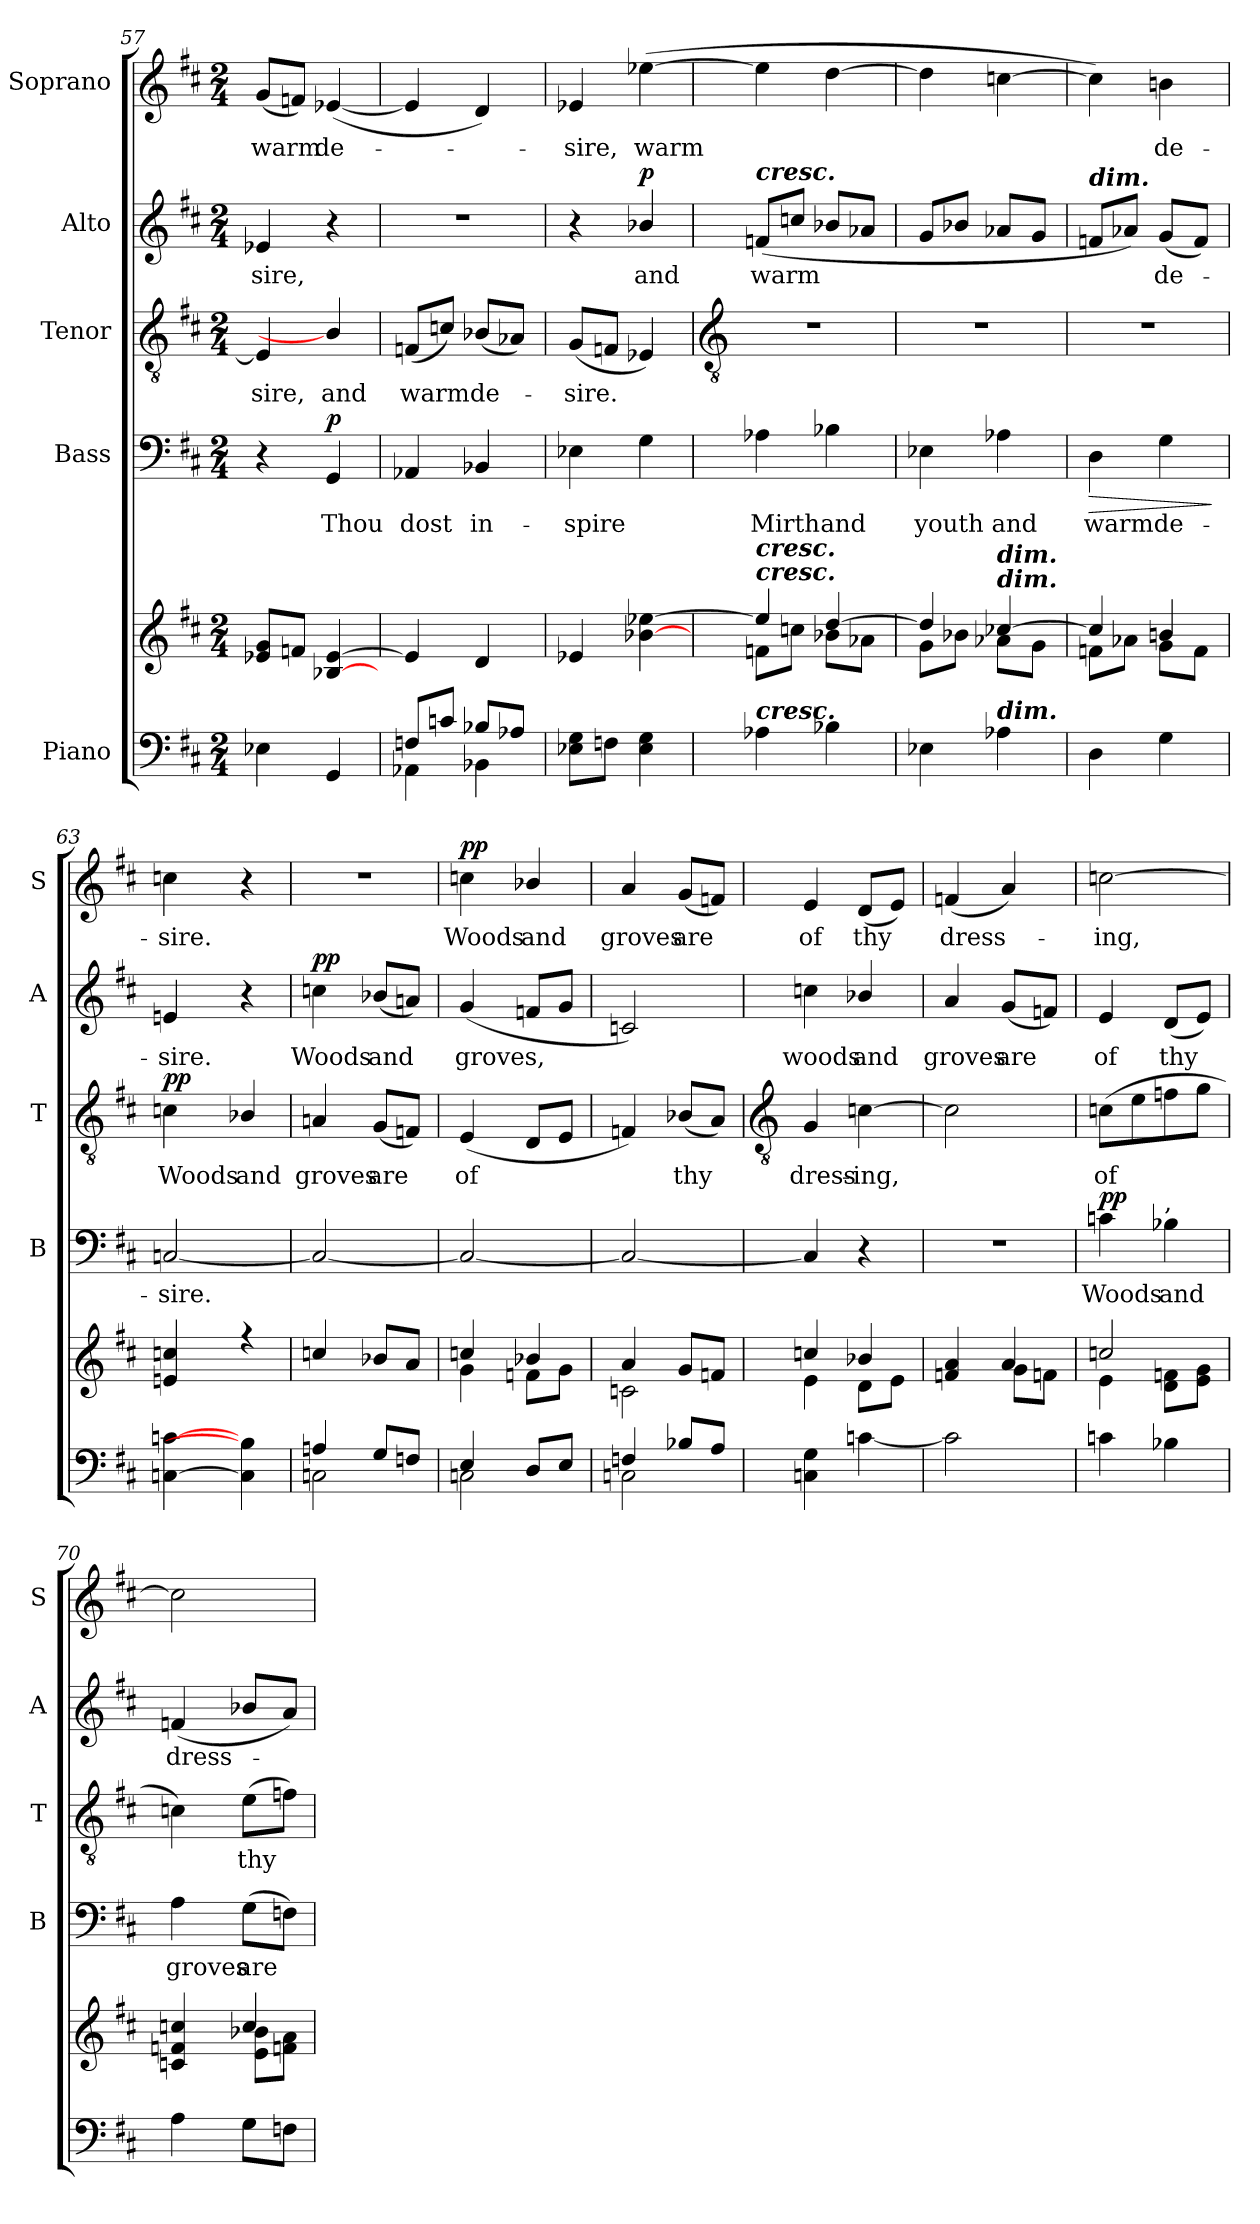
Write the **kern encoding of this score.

**kern	**kern	**kern	**text	**dynam	**kern	**text	**dynam	**kern	**text	**dynam	**kern	**text	**dynam
*part5	*part5	*part4	*part4	*part4	*part3	*part3	*part3	*part2	*part2	*part2	*part1	*part1	*part1
*staff6	*staff5	*staff4	*staff4	*staff4	*staff3	*staff3	*staff3	*staff2	*staff2	*staff2	*staff1	*staff1	*staff1
*I"Piano	*	*I"Bass	*	*	*I"Tenor	*	*	*I"Alto	*	*	*I"Soprano	*	*
*	*	*I'B	*	*	*I'T	*	*	*I'A	*	*	*I'S	*	*
*clefF4	*clefG2	*clefF4	*	*	*clefGv2	*	*	*clefG2	*	*	*clefG2	*	*
*k[f#c#]	*k[f#c#]	*k[f#c#]	*	*	*k[f#c#]	*	*	*k[f#c#]	*	*	*k[f#c#]	*	*
*D:	*D:	*D:	*	*	*D:	*	*	*D:	*	*	*D:	*	*
*M2/4	*M2/4	*M2/4	*	*	*M2/4	*	*	*M2/4	*	*	*M2/4	*	*
=57	=57	=57	=57	=57	=57	=57	=57	=57	=57	=57	=57	=57	=57
*^	*^	*	*	*	*	*	*	*	*	*	*	*	*
!	!	!	!LO:N:vis=1	!	!	!	!	!LO:LY:b	!	!	!LO:LY:b	!	!	!LO:LY:b	!
4E-X\	2ryy	8e-X 8gL	2ryy	4r	.	.	4E-]	-sire,	.	4e-X	sire,	.	(<8gL	warm	.
.	.	8fnJ	.	.	.	.	.	.	.	.	.	.	8fnJ)	.	.
!	!	!	!	!	!LO:LY:b	!LO:DY:b	!	!LO:LY:b	!	!	!	!	!	!LO:LY:b	!
4GG	.	[4B-X [4e-	.	4GG	Thou	p	4B-/]	and	.	4r	.	.	(<[4e-X	de-	.
=58	=58	=58	=58	=58	=58	=58	=58	=58	=58	=58	=58	=58	=58	=58	=58
!	!	!	!LO:N:vis=1	!	!LO:LY:b	!	!	!LO:LY:b	!	!LO:N:vis=1	!	!	!	!	!
8Fn/L	4AA-X\	4e-]	2ryy	4AA-X	dost	.	(<8FnL	warm	.	2r	.	.	4e-]	.	.
8cn/J	.	.	.	.	.	.	8cnJ)	.	.	.	.	.	.	.	.
!	!	!	!	!	!LO:LY:b	!	!	!LO:LY:b	!	!	!	!	!	!	!
8B-X/L	4BB-X\	4d	.	4BB-X	in-	.	(<8B-XL	de-	.	.	.	.	4d)	.	.
8A-X/J	.	.	.	.	.	.	8A-XJ)	.	.	.	.	.	.	.	.
=59	=59	=59	=59	=59	=59	=59	=59	=59	=59	=59	=59	=59	=59	=59	=59
!	!	!	!LO:N:vis=1	!	!LO:LY:b	!	!	!LO:LY:b	!	!	!	!	!	!LO:LY:b	!
8E-X\ 8G\L	2ryy	4e-X	2ryy	4E-X	-spire	.	(<8GL	sire.	.	4r	.	.	4e-X	sire,	.
8Fn\J	.	.	.	.	.	.	8FnJ	.	.	.	.	.	.	.	.
!	!	!	!	!	!	!	!	!	!	!	!LO:LY:b	!LO:DY:b	!	!LO:LY:b	!
4E-\ 4G\	.	[4b-X\ [4ee-X\	.	4G	.	.	4E-X)	.	.	4b-X/	and	p	(>[4ee-X	warm	.
!!LO:LB:g=z
=60	=60	=60	=60	=60	=60	=60	=60	=60	=60	=60	=60	=60	=60	=60	=60
*	*	*	*	*	*	*	*clefGv2	*	*	*	*	*	*	*	*
!	!	!	!	!	!	!	!	!	!	!LO:TX:a:Bi:t=cresc.	!	!	!	!	!
!	!	!LO:TX:a:Bi:t=cresc.	!	!	!	!	!	!	!	!	!	!	!	!	!
!	!	!LO:TX:a:Bi:t=cresc.	!	!	!	!	!	!	!	!	!	!	!	!	!
!LO:TX:a:Bi:t=cresc.	!	!	!	!	!	!	!	!	!	!	!	!	!	!	!
!	!	!	!	!	!LO:LY:b	!	!LO:N:vis=1	!	!	!	!LO:LY:b	!	!	!	!
4A-X\	2ryy	4ee-/]	8fn\L	4A-X	Mirth	.	2r	.	.	(<8fnL	warm	.	4ee-]	.	.
.	.	.	8ccn\J	.	.	.	.	.	.	8ccnJ	.	.	.	.	.
!	!	!	!	!	!LO:LY:b	!	!	!	!	!	!	!	!	!	!
4B-X\	.	[4dd/	8b-X\L	4B-X	and	.	.	.	.	8b-XL	.	.	[4dd	.	.
.	.	.	8a-X\J	.	.	.	.	.	.	8a-XJ	.	.	.	.	.
=61	=61	=61	=61	=61	=61	=61	=61	=61	=61	=61	=61	=61	=61	=61	=61
!	!	!	!	!	!LO:LY:b	!	!LO:N:vis=1	!	!	!	!	!	!	!	!
4E-X\	2ryy	4dd/]	8g\L	4E-X	youth	.	2r	.	.	8gL	.	.	4dd]	.	.
.	.	.	8b-X\J	.	.	.	.	.	.	8b-XJ	.	.	.	.	.
!	!	!LO:TX:a:Bi:t=dim.	!	!	!	!	!	!	!	!	!	!	!	!	!
!	!	!LO:TX:a:Bi:t=dim.	!	!	!	!	!	!	!	!	!	!	!	!	!
!LO:TX:a:Bi:t=dim.	!	!	!	!	!	!	!	!	!	!	!	!	!	!	!
!	!	!	!	!	!LO:LY:b	!	!	!	!	!	!	!	!	!	!
4A-X\	.	[4cc-X/	8a-X\L	4A-X	and	.	.	.	.	8a-XL	.	.	[4ccn	.	.
.	.	.	8g\J	.	.	.	.	.	.	8gJ	.	.	.	.	.
=62	=62	=62	=62	=62	=62	=62	=62	=62	=62	=62	=62	=62	=62	=62	=62
!	!	!	!	!	!	!	!	!	!	!LO:TX:a:Bi:t=dim.	!	!	!	!	!
!	!	!	!	!	!LO:LY:b	!LO:HP:b	!LO:N:vis=1	!	!	!	!	!	!	!	!
4D\	2ryy	4cc-/]	8fn\L	4D	warm	>	2r	.	.	8fnL	.	.	4cc])	.	.
.	.	.	8a-X\J	.	.	.	.	.	.	8a-XJ)	.	.	.	.	.
!	!	!	!	!	!LO:LY:b	!	!	!	!	!	!LO:LY:b	!	!	!LO:LY:b	!
4G\	.	4bn/	8g\L	4G	de-	.	.	.	.	(<8gL	de-	.	4bn	de-	.
.	.	.	8f\J	.	.	.	.	.	.	8fJ)	.	.	.	.	.
*v	*v	*	*	*	*	*	*	*	*	*	*	*	*	*	*
*	*v	*v	*	*	*	*	*	*	*	*	*	*	*	*
.	.	.	.	]	.	.	.	.	.	.	.	.	.
=63	=63	=63	=63	=63	=63	=63	=63	=63	=63	=63	=63	=63	=63
*^	*^	*	*	*	*	*	*	*	*	*	*	*	*
!	!	!	!	!	!LO:LY:b	!	!	!LO:LY:b	!LO:DY:b	!	!LO:LY:b	!	!	!LO:LY:b	!
[4Cn\ [4cn\	2ryy	4en/ 4ccn/	2ryy	[2Cn	-sire.	.	4cn	Woods	pp	4en	sire.	.	4ccn	-sire.	.
!	!	!	!	!	!	!	!	!LO:LY:b	!	!	!	!	!	!	!
4C\] 4B-\]	.	4r	.	.	.	.	4B-X/	and	.	4r	.	.	4r	.	.
=64	=64	=64	=64	=64	=64	=64	=64	=64	=64	=64	=64	=64	=64	=64	=64
!	!	!	!	!	!	!	!	!LO:LY:b	!	!	!LO:LY:b	!LO:DY:b	!LO:N:vis=1	!	!
4An/	2Cn\	4ccn/	2ryy	2C_	.	.	4An	groves	.	4ccn	Woods	pp	2r	.	.
!	!	!	!	!	!	!	!	!LO:LY:b	!	!	!LO:LY:b	!	!	!	!
8G/L	.	8b-X/L	.	.	.	.	(<8GL	are	.	(<8b-XL	and	.	.	.	.
8Fn/J	.	8a/J	.	.	.	.	8FnJ)	.	.	8anJ)	.	.	.	.	.
=65	=65	=65	=65	=65	=65	=65	=65	=65	=65	=65	=65	=65	=65	=65	=65
!	!	!	!	!	!	!	!	!LO:LY:b	!	!	!LO:LY:b	!	!	!LO:LY:b	!LO:DY:b
4E/	2Cn\	4ccn/	4g\	2C_	.	.	(<4E	of	.	(<4g	groves,	.	4ccn	Woods	pp
!	!	!	!	!	!	!	!	!	!	!	!	!	!	!LO:LY:b	!
8D/L	.	4b-X/	8fn\L	.	.	.	8DL	.	.	8fnL	.	.	4b-X/	and	.
8E/J	.	.	8g\J	.	.	.	8EJ	.	.	8gJ	.	.	.	.	.
=66	=66	=66	=66	=66	=66	=66	=66	=66	=66	=66	=66	=66	=66	=66	=66
!	!	!	!	!	!	!	!	!	!	!	!	!	!	!LO:LY:b	!
4Fn/	2Cn\	4a/	2cn\	2C_	.	.	4Fn)	.	.	2cn)	.	.	4a	groves	.
!	!	!	!	!	!	!	!	!LO:LY:b	!	!	!	!	!	!LO:LY:b	!
8B-X/L	.	8g/L	.	.	.	.	(<8B-XL	thy	.	.	.	.	(<8gL	are	.
8A/J	.	8fn/J	.	.	.	.	8AJ)	.	.	.	.	.	8fnJ)	.	.
!!LO:LB:g=z
=67	=67	=67	=67	=67	=67	=67	=67	=67	=67	=67	=67	=67	=67	=67	=67
*	*	*	*	*	*	*	*clefGv2	*	*	*	*	*	*	*	*
!	!	!	!	!	!	!	!	!LO:LY:b	!	!	!LO:LY:b	!	!	!LO:LY:b	!
2ryy	4Cn\ 4G\	4ccn/	4e\	4C]	.	.	4G	dress-	.	4ccn	woods	.	4e	of	.
!	!	!	!	!	!	!	!	!LO:LY:b	!	!	!LO:LY:b	!	!	!LO:LY:b	!
.	[4cn\	4b-X/	8d\L	4r	.	.	[4cn	-ing,	.	4b-X/	and	.	(<8dL	thy	.
.	.	.	8e\J	.	.	.	.	.	.	.	.	.	8eJ)	.	.
=68	=68	=68	=68	=68	=68	=68	=68	=68	=68	=68	=68	=68	=68	=68	=68
!	!	!	!	!LO:N:vis=1	!	!	!	!	!	!	!LO:LY:b	!	!	!LO:LY:b	!
2ryy	2cn\]	4fn/ 4a/	4ryy	2r	.	.	2c]	.	.	4a	groves	.	(<4fn	dress-	.
!	!	!	!	!	!	!	!	!	!	!	!LO:LY:b	!	!	!	!
.	.	4a/	8g\L	.	.	.	.	.	.	(<8gL	are	.	4a)	.	.
.	.	.	8fn\J	.	.	.	.	.	.	8fnJ)	.	.	.	.	.
=69	=69	=69	=69	=69	=69	=69	=69	=69	=69	=69	=69	=69	=69	=69	=69
!	!	!	!	!	!LO:LY:b	!LO:DY:b	!	!LO:LY:b	!	!	!LO:LY:b	!	!	!LO:LY:b	!
2ryy	4cn\	2ccn/	4e\	4cn	Woods	pp	(>8cnL	of	.	4e	of	.	[2ccn	ing,	.
.	.	.	.	.	.	.	8e	.	.	.	.	.	.	.	.
!	!	!	!	!LO:TX:a:t=,	!	!	!	!	!	!	!	!	!	!	!
!	!	!	!	!	!LO:LY:b	!	!	!	!	!	!LO:LY:b	!	!	!	!
.	4B-X\	.	8d\ 8fn\L	4B-X	and	.	8fn	.	.	(<8dL	thy	.	.	.	.
.	.	.	8e\ 8g\J	.	.	.	8gJ	.	.	8eJ)	.	.	.	.	.
=70	=70	=70	=70	=70	=70	=70	=70	=70	=70	=70	=70	=70	=70	=70	=70
!	!	!	!	!	!LO:LY:b	!	!	!	!	!	!LO:LY:b	!	!	!	!
2ryy	4A\	4cn/ 4fn/ 4ccn/	4ryy	4A	groves	.	4cn)	.	.	(<4fn	dress-	.	2cc]	.	.
!	!	!	!	!	!LO:LY:b	!	!	!LO:LY:b	!	!	!	!	!	!	!
.	8G\L	4cc/	8e\ 8b-X\L	(>8GL	are	.	(>8eL	thy	.	8b-XL	.	.	.	.	.
.	8Fn\J	.	8fn\ 8a\J	8FnJ)	.	.	8fnJ)	.	.	8aJ)	.	.	.	.	.
*v	*v	*	*	*	*	*	*	*	*	*	*	*	*	*	*
*	*v	*v	*	*	*	*	*	*	*	*	*	*	*	*
=	=	=	=	=	=	=	=	=	=	=	=	=	=
*-	*-	*-	*-	*-	*-	*-	*-	*-	*-	*-	*-	*-	*-
